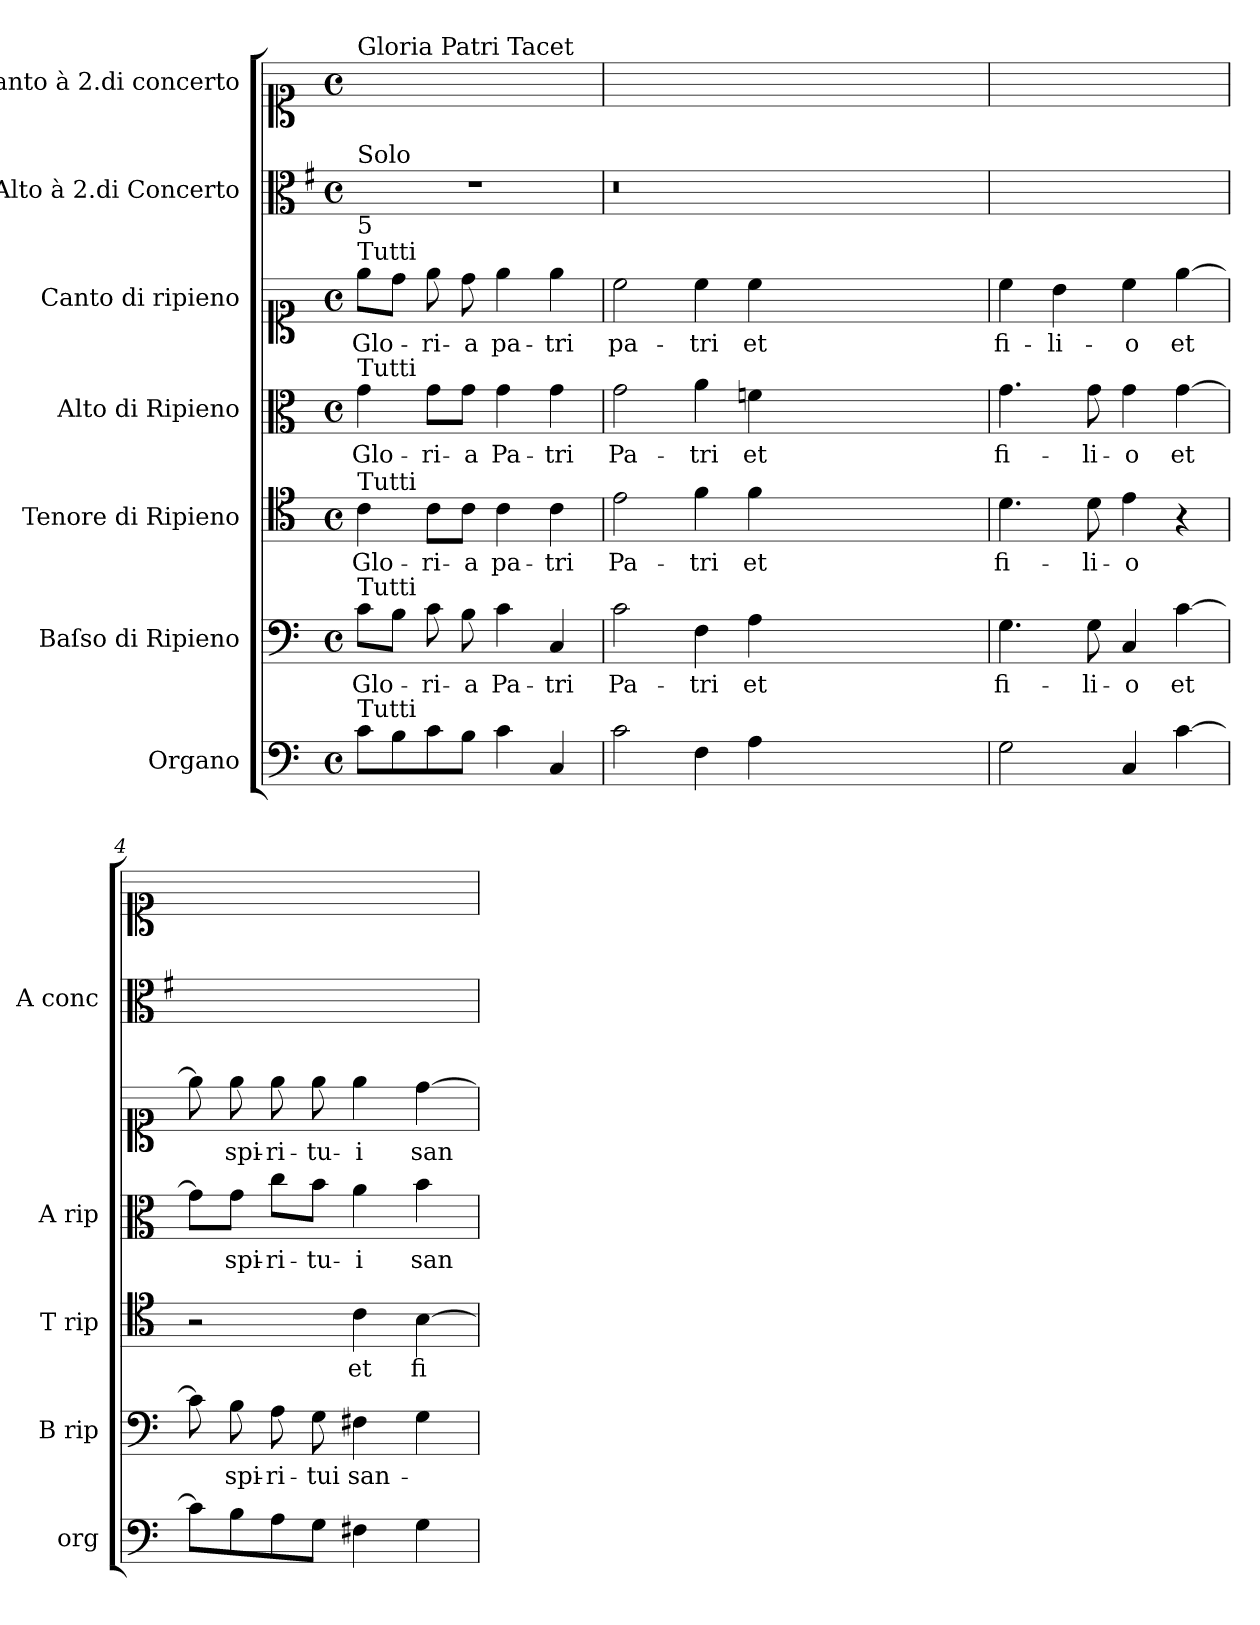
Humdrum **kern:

**kern	**kern	**text	**kern	**text	**kern	**text	**kern	**text	**kern	**kern
*part7	*part6	*part6	*part5	*part5	*part4	*part4	*part3	*part3	*part2	*part1
*staff7	*staff6	*staff6	*staff5	*staff5	*staff4	*staff4	*staff3	*staff3	*staff2	*staff1
*I"Organo	*I"Baſso di Ripieno	*	*I"Tenore di Ripieno	*	*I"Alto di Ripieno	*	*I"Canto di ripieno	*	*I"Alto à 2.di Concerto	*I"Canto à 2.di concerto
*I'org	*I'B rip	*	*I'T rip	*	*I'A rip	*	*	*	*I'A conc	*
*clefF4	*clefF4	*	*clefC4	*	*clefC3	*	*clefC1	*	*clefC3	*clefC1
*k[]	*k[]	*	*k[]	*	*k[]	*	*k[]	*	*k[f#]	*k[]
*M4/4	*M4/4	*	*M4/4	*	*M4/4	*	*M4/4	*	*M4/4	*M4/4
*met(c)	*met(c)	*	*met(c)	*	*met(c)	*	*met(c)	*	*met(c)	*met(c)
=1	=1	=1	=1	=1	=1	=1	=1	=1	=1	=1
!	!	!	!	!	!	!	!	!	!	!LO:TX:a:t=Gloria Patri Tacet
!	!	!	!	!	!	!	!	!	!LO:TX:b:t=5	!
!	!	!	!	!	!	!	!	!	!LO:TX:a:t=Solo	!
!	!	!	!	!	!	!	!LO:TX:a:t=Tutti	!	!	!
!	!	!	!	!	!LO:TX:a:t=Tutti	!	!	!	!	!
!	!	!	!LO:TX:a:t=Tutti	!	!	!	!	!	!	!
!	!LO:TX:a:t=Tutti	!	!	!	!	!	!	!	!	!
!LO:TX:a:t=Tutti	!	!	!	!	!	!	!	!	!	!
8c\L	8c\L	Glo-	4c\	Glo-	4g\	Glo-	8ee\L	Glo-	1r	1ryy
8B\	8B\J	.	.	.	.	.	8dd\J	.	.	.
8c\	8c\	-ri-	8c\L	-ri-	8g\L	-ri-	8ee\	-ri-	.	.
8B\J	8B\	-a	8c\J	-a	8g\J	-a	8dd\	-a	.	.
4c\	4c\	Pa-	4c\	pa-	4g\	Pa-	4ee\	pa-	.	.
4C/	4C/	-tri	4c\	-tri	4g\	-tri	4ee\	-tri	.	.
=2	=2	=2	=2	=2	=2	=2	=2	=2	=2	=2
2c\	2c\	Pa-	2e\	Pa-	2g\	Pa-	2cc\	pa-	0.r	1ryy
4F\	4F\	-tri	4f\	-tri	4a\	-tri	4cc\	-tri	.	.
4A\	4A\	et	4f\	et	4fn\	et	4cc\	et	.	.
0ryy	0ryy	.	0ryy	.	0ryy	.	0ryy	.	.	0ryy
=3	=3	=3	=3	=3	=3	=3	=3	=3	=3	=3
2G\	4.G\	fi-	4.d\	fi-	4.g\	fi-	4cc\	fi-	1ryy	1ryy
.	.	.	.	.	.	.	4b\	-li-	.	.
.	8G\	-li-	8d\	-li-	8g\	-li-	.	.	.	.
4C/	4C/	-o	4e\	-o	4g\	-o	4cc\	-o	.	.
[4c\	[4c\	et	4r	.	[4g\	et	[4ee\	et	.	.
=4	=4	=4	=4	=4	=4	=4	=4	=4	=4	=4
8c\L]	8c\]	.	2r	.	8g\L]	.	8ee\]	.	1ryy	1ryy
8B\	8B\	spi-	.	.	8g\J	spi-	8ee\	spi-	.	.
8A\	8A\	-ri-	.	.	8cc\L	-ri-	8ee\	-ri-	.	.
8G\J	8G\	-tui	.	.	8b\J	-tu-	8ee\	-tu-	.	.
4F#X\	4F#X\	san-	4c\	et	4a\	-i	4ee\	-i	.	.
4G\	4G\	.	[4B\	fi-	4b\	san-	[4dd\	san-	.	.
=	=	=	=	=	=	=	=	=	=	=
*-	*-	*-	*-	*-	*-	*-	*-	*-	*-	*-
